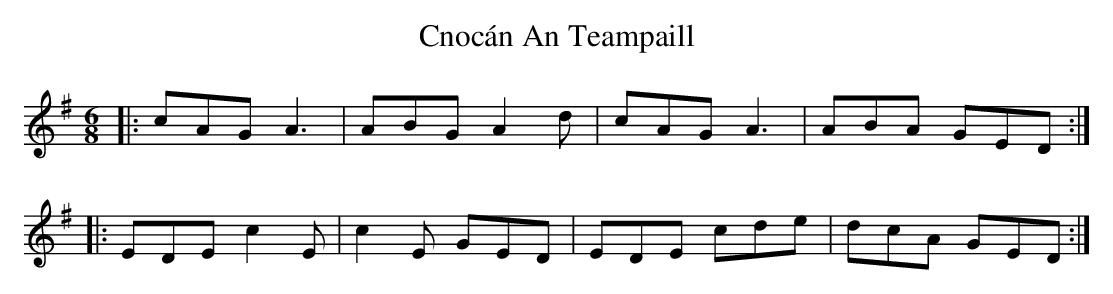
X:1
T: Cnocán An Teampaill
M: 6/8
L: 1/8
K: Dmix
|:cAG A3|ABG A2d|cAG A3|ABA GED:|
|:EDE c2E|c2E GED|EDE cde|dcA GED:|
